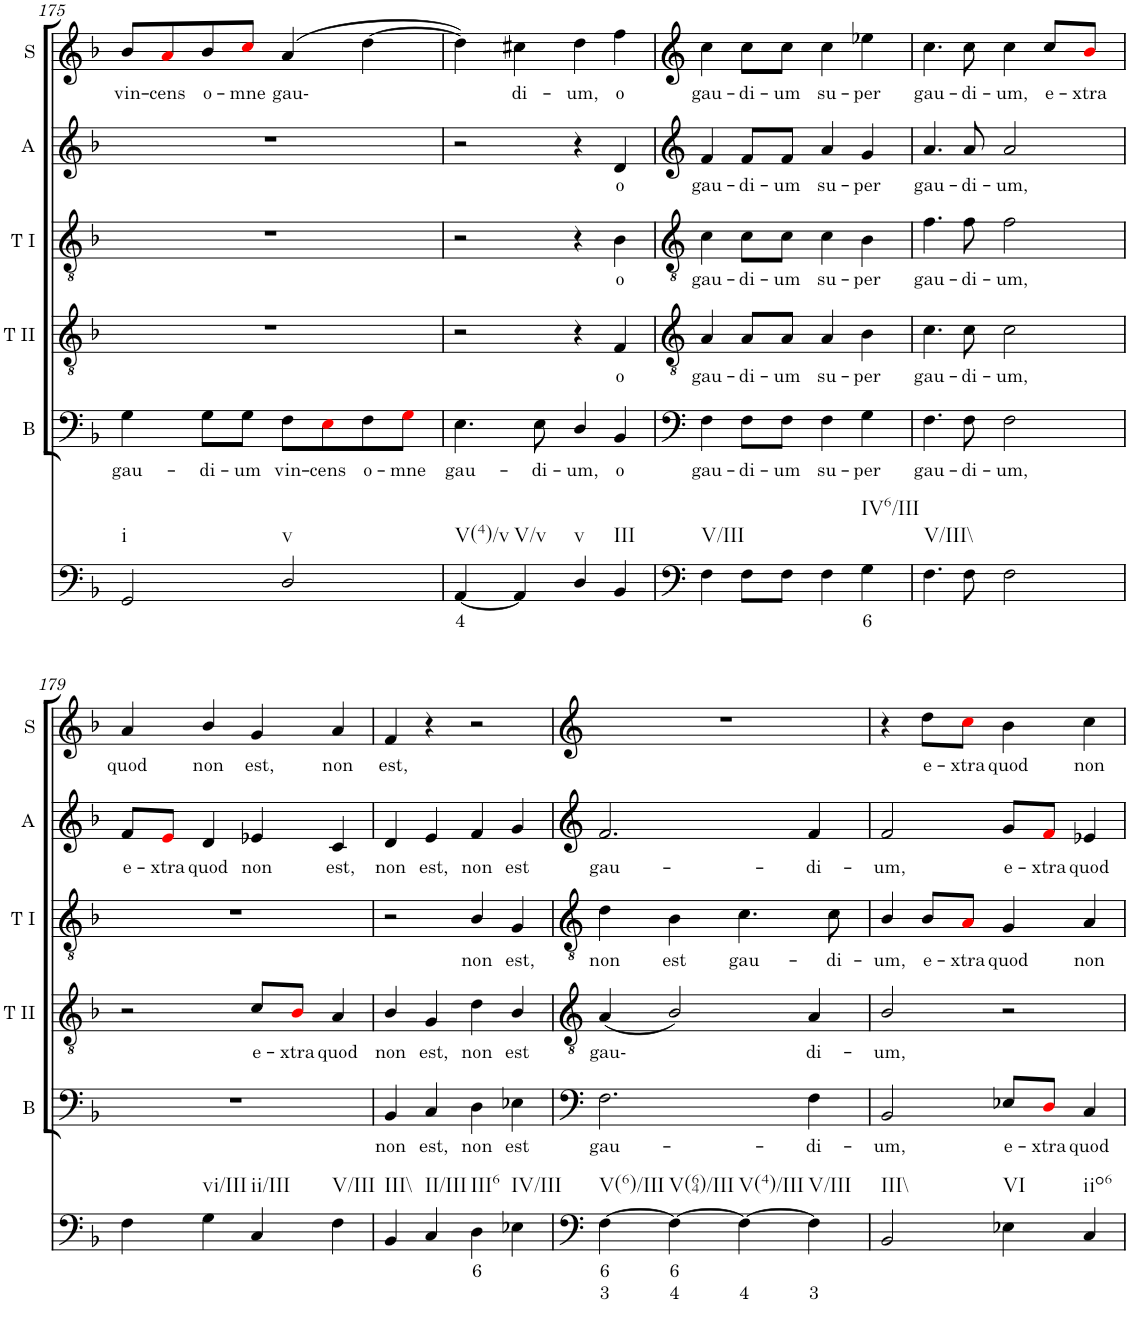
**kern	**text	**text	**kern	**text	**kern	**text	**kern	**text	**kern	**text	**kern	**text
*part6	*part6	*part6	*part5	*part5	*part4	*part4	*part3	*part3	*part2	*part2	*part1	*part1
*staff6	*staff6	*staff6	*staff5	*staff5	*staff4	*staff4	*staff3	*staff3	*staff2	*staff2	*staff1	*staff1
*I"Continuo	*	*	*I"Bass	*	*I"Tenor II	*	*I"Tenor I	*	*I"Alto	*	*I"Soprano	*
*	*	*	*I'B	*	*I'T II	*	*I'T I	*	*I'A	*	*I'S	*
!!LO:PB:g=z
*clefF4	*	*	*clefF4	*	*clefF4	*	*clefF4	*	*clefF4	*	*clefF4	*
*k[b-]	*	*	*k[b-]	*	*k[b-]	*	*k[b-]	*	*k[b-]	*	*k[b-]	*
*	*	*	*	*	*	*	*	*	*M4/4	*	*M4/4	*
=175	=175	=175	=175	=175	=175	=175	=175	=175	=175	=175	=175	=175
!LO:TX:b:t=i	!	!	!	!	!	!	!	!	!	!	!	!
!	!	!	!	!LO:LY:b	!	!	!	!	!	!	!	!LO:LY:b
2GG/	.	.	4G\	gau-	1r	.	1r	.	1r	.	8b-/L	vin-
!	!	!	!	!	!	!	!	!	!	!	!	!LO:LY:b
.	.	.	.	.	.	.	.	.	.	.	8ai/	cens
!	!	!	!	!LO:LY:b	!	!	!	!	!	!	!	!LO:LY:b
.	.	.	8G\L	di-	.	.	.	.	.	.	8b-/	o-
!	!	!	!	!LO:LY:b	!	!	!	!	!	!	!	!LO:LY:b
.	.	.	8G\J	um	.	.	.	.	.	.	8cci/J	mne
!LO:TX:b:t=v	!	!	!	!	!	!	!	!	!	!	!	!
!	!	!	!	!LO:LY:b	!	!	!	!	!	!	!	!LO:LY:b
2D/	.	.	8F\L	vin-	.	.	.	.	.	.	(4a/	gau-
!	!	!	!	!LO:LY:b	!	!	!	!	!	!	!	!
.	.	.	8Ei\	cens	.	.	.	.	.	.	.	.
!	!	!	!	!LO:LY:b	!	!	!	!	!	!	!	!
.	.	.	8F\	o-	.	.	.	.	.	.	[4dd\	.
!	!	!	!	!LO:LY:b	!	!	!	!	!	!	!	!
.	.	.	8Gi\J	mne	.	.	.	.	.	.	.	.
=176	=176	=176	=176	=176	=176	=176	=176	=176	=176	=176	=176	=176
!LO:TX:b:t=V(4)/v	!	!	!	!	!	!	!	!	!	!	!	!
!	!LO:LY:b	!	!	!LO:LY:b	!	!	!	!	!	!	!	!
[4AA/	4	.	4.E\	gau-	2r	.	2r	.	2r	.	4dd\])	.
!LO:TX:b:t=V/v	!	!	!	!	!	!	!	!	!	!	!	!
!	!	!	!	!	!	!	!	!	!	!	!	!LO:LY:b
4AA/]	.	.	.	.	.	.	.	.	.	.	4cc#X\	di-
!	!	!	!	!LO:LY:b	!	!	!	!	!	!	!	!
.	.	.	8E\	di-	.	.	.	.	.	.	.	.
!LO:TX:b:t=v	!	!	!	!	!	!	!	!	!	!	!	!
!	!	!	!	!LO:LY:b	!	!	!	!	!	!	!	!LO:LY:b
4D/	.	.	4D/	um,	4r	.	4r	.	4r	.	4dd\	um,
!LO:TX:b:t=III	!	!	!	!	!	!	!	!	!	!	!	!
!	!	!	!	!LO:LY:b	!	!LO:LY:b	!	!LO:LY:b	!	!LO:LY:b	!	!LO:LY:b
4BB-/	.	.	4BB-/	o	4F/	o	4B-\	o	4d/	o	4ff\	o
=177	=177	=177	=177	=177	=177	=177	=177	=177	=177	=177	=177	=177
!LO:TX:b:t=V/III	!	!	!	!	!	!	!	!	!	!	!	!
!	!	!	!	!LO:LY:b	!	!LO:LY:b	!	!LO:LY:b	!	!LO:LY:b	!	!LO:LY:b
4F\	.	.	4F\	gau-	4A/	gau-	4c\	gau-	4f/	gau-	4cc\	gau-
!	!	!	!	!LO:LY:b	!	!LO:LY:b	!	!LO:LY:b	!	!LO:LY:b	!	!LO:LY:b
8F\L	.	.	8F\L	di-	8A/L	di-	8c\L	di-	8f/L	di-	8cc\L	di-
!	!	!	!	!LO:LY:b	!	!LO:LY:b	!	!LO:LY:b	!	!LO:LY:b	!	!LO:LY:b
8F\J	.	.	8F\J	um	8A/J	um	8c\J	um	8f/J	um	8cc\J	um
!	!	!	!	!LO:LY:b	!	!LO:LY:b	!	!LO:LY:b	!	!LO:LY:b	!	!LO:LY:b
4F\	.	.	4F\	su-	4A/	su-	4c\	su-	4a/	su-	4cc\	su-
!LO:TX:b:t=IV6/III	!	!	!	!	!	!	!	!	!	!	!	!
!	!LO:LY:b	!	!	!LO:LY:b	!	!LO:LY:b	!	!LO:LY:b	!	!LO:LY:b	!	!LO:LY:b
4G\	6	.	4G\	per	4B-\	per	4B-\	per	4g/	per	4ee-X\	per
=178	=178	=178	=178	=178	=178	=178	=178	=178	=178	=178	=178	=178
!LO:TX:b:t=V/III\\	!	!	!	!	!	!	!	!	!	!	!	!
!	!	!	!	!LO:LY:b	!	!LO:LY:b	!	!LO:LY:b	!	!LO:LY:b	!	!LO:LY:b
4.F\	.	.	4.F\	gau-	4.c\	gau-	4.f\	gau-	4.a/	gau-	4.cc\	gau-
!	!	!	!	!LO:LY:b	!	!LO:LY:b	!	!LO:LY:b	!	!LO:LY:b	!	!LO:LY:b
8F\	.	.	8F\	di-	8c\	di-	8f\	di-	8a/	di-	8cc\	di-
!	!	!	!	!LO:LY:b	!	!LO:LY:b	!	!LO:LY:b	!	!LO:LY:b	!	!LO:LY:b
2F\	.	.	2F\	um,	2c\	um,	2f\	um,	2a/	um,	4cc\	um,
!	!	!	!	!	!	!	!	!	!	!	!	!LO:LY:b
.	.	.	.	.	.	.	.	.	.	.	8cc/L	e-
!	!	!	!	!	!	!	!	!	!	!	!	!LO:LY:b
.	.	.	.	.	.	.	.	.	.	.	8b-i/J	xtra
!!LO:LB:g=z
=179	=179	=179	=179	=179	=179	=179	=179	=179	=179	=179	=179	=179
!	!	!	!	!	!	!	!	!	!	!LO:LY:b	!	!LO:LY:b
4F\	.	.	1r	.	2r	.	1r	.	8f/L	e-	4a/	quod
!	!	!	!	!	!	!	!	!	!	!LO:LY:b	!	!
.	.	.	.	.	.	.	.	.	8ei/J	xtra	.	.
!LO:TX:b:t=vi/III	!	!	!	!	!	!	!	!	!	!	!	!
!	!	!	!	!	!	!	!	!	!	!LO:LY:b	!	!LO:LY:b
4G\	.	.	.	.	.	.	.	.	4d/	quod	4b-/	non
!LO:TX:b:t=ii/III	!	!	!	!	!	!	!	!	!	!	!	!
!	!	!	!	!	!	!LO:LY:b	!	!	!	!LO:LY:b	!	!LO:LY:b
4C/	.	.	.	.	8c/L	e-	.	.	4e-X/	non	4g/	est,
!	!	!	!	!	!	!LO:LY:b	!	!	!	!	!	!
.	.	.	.	.	8B-i/J	xtra	.	.	.	.	.	.
!LO:TX:b:t=V/III	!	!	!	!	!	!	!	!	!	!	!	!
!	!	!	!	!	!	!LO:LY:b	!	!	!	!LO:LY:b	!	!LO:LY:b
4F\	.	.	.	.	4A/	quod	.	.	4c/	est,	4a/	non
=180	=180	=180	=180	=180	=180	=180	=180	=180	=180	=180	=180	=180
!LO:TX:b:t=III\\	!	!	!	!	!	!	!	!	!	!	!	!
!	!	!	!	!LO:LY:b	!	!LO:LY:b	!	!	!	!LO:LY:b	!	!LO:LY:b
4BB-/	.	.	4BB-/	non	4B-/	non	2r	.	4d/	non	4f/	est,
!LO:TX:b:t=II/III	!	!	!	!	!	!	!	!	!	!	!	!
!	!	!	!	!LO:LY:b	!	!LO:LY:b	!	!	!	!LO:LY:b	!	!
4C/	.	.	4C/	est,	4G/	est,	.	.	4e/	est,	4r	.
!LO:TX:b:t=III6	!	!	!	!	!	!	!	!	!	!	!	!
!	!LO:LY:b	!	!	!LO:LY:b	!	!LO:LY:b	!	!LO:LY:b	!	!LO:LY:b	!	!
4D\	6	.	4D\	non	4d\	non	4B-/	non	4f/	non	2r	.
!LO:TX:b:t=IV/III	!	!	!	!	!	!	!	!	!	!	!	!
!	!	!	!	!LO:LY:b	!	!LO:LY:b	!	!LO:LY:b	!	!LO:LY:b	!	!
4E-X\	.	.	4E-X\	est	4B-/	est	4G/	est,	4g/	est	.	.
=181	=181	=181	=181	=181	=181	=181	=181	=181	=181	=181	=181	=181
!LO:TX:b:t=V(6)/III	!	!	!	!	!	!	!	!	!	!	!	!
!	!LO:LY:b	!LO:LY:b	!	!LO:LY:b	!	!LO:LY:b	!	!LO:LY:b	!	!LO:LY:b	!	!
[4F\	6	3	2.F\	gau-	(4A/	gau-	4d\	non	2.f/	gau-	1r	.
!LO:TX:b:t=V(64)/III	!	!	!	!	!	!	!	!	!	!	!	!
!	!LO:LY:b	!LO:LY:b	!	!	!	!	!	!LO:LY:b	!	!	!	!
4F\_	6	4	.	.	2B-/)	.	4B-\	est	.	.	.	.
!LO:TX:b:t=V(4)/III	!	!	!	!	!	!	!	!	!	!	!	!
!	!	!LO:LY:b	!	!	!	!	!	!LO:LY:b	!	!	!	!
4F\_	.	4	.	.	.	.	4.c\	gau-	.	.	.	.
!LO:TX:b:t=V/III	!	!	!	!	!	!	!	!	!	!	!	!
!	!	!LO:LY:b	!	!LO:LY:b	!	!LO:LY:b	!	!	!	!LO:LY:b	!	!
4F\]	.	3	4F\	di-	4A/	di-	.	.	4f/	di-	.	.
!	!	!	!	!	!	!	!	!LO:LY:b	!	!	!	!
.	.	.	.	.	.	.	8c\	di-	.	.	.	.
=182	=182	=182	=182	=182	=182	=182	=182	=182	=182	=182	=182	=182
!LO:TX:b:t=III\\	!	!	!	!	!	!	!	!	!	!	!	!
!	!	!	!	!LO:LY:b	!	!LO:LY:b	!	!LO:LY:b	!	!LO:LY:b	!	!
2BB-/	.	.	2BB-/	um,	2B-/	um,	4B-/	um,	2f/	um,	4r	.
!	!	!	!	!	!	!	!	!LO:LY:b	!	!	!	!LO:LY:b
.	.	.	.	.	.	.	8B-/L	e-	.	.	8dd\L	e-
!	!	!	!	!	!	!	!	!LO:LY:b	!	!	!	!LO:LY:b
.	.	.	.	.	.	.	8Ai/J	xtra	.	.	8cci\J	xtra
!LO:TX:b:t=VI	!	!	!	!	!	!	!	!	!	!	!	!
!	!	!	!	!LO:LY:b	!	!	!	!LO:LY:b	!	!LO:LY:b	!	!LO:LY:b
4E-X\	.	.	8E-X/L	e-	2r	.	4G/	quod	8g/L	e-	4b-\	quod
!	!	!	!	!LO:LY:b	!	!	!	!	!	!LO:LY:b	!	!
.	.	.	8Di/J	xtra	.	.	.	.	8fi/J	xtra	.	.
!LO:TX:b:t=iio6	!	!	!	!	!	!	!	!	!	!	!	!
!	!	!	!	!LO:LY:b	!	!	!	!LO:LY:b	!	!LO:LY:b	!	!LO:LY:b
4C/	.	.	4C/	quod	.	.	4A/	non	4e-X/	quod	4cc\	non
=	=	=	=	=	=	=	=	=	=	=	=	=
*-	*-	*-	*-	*-	*-	*-	*-	*-	*-	*-	*-	*-
